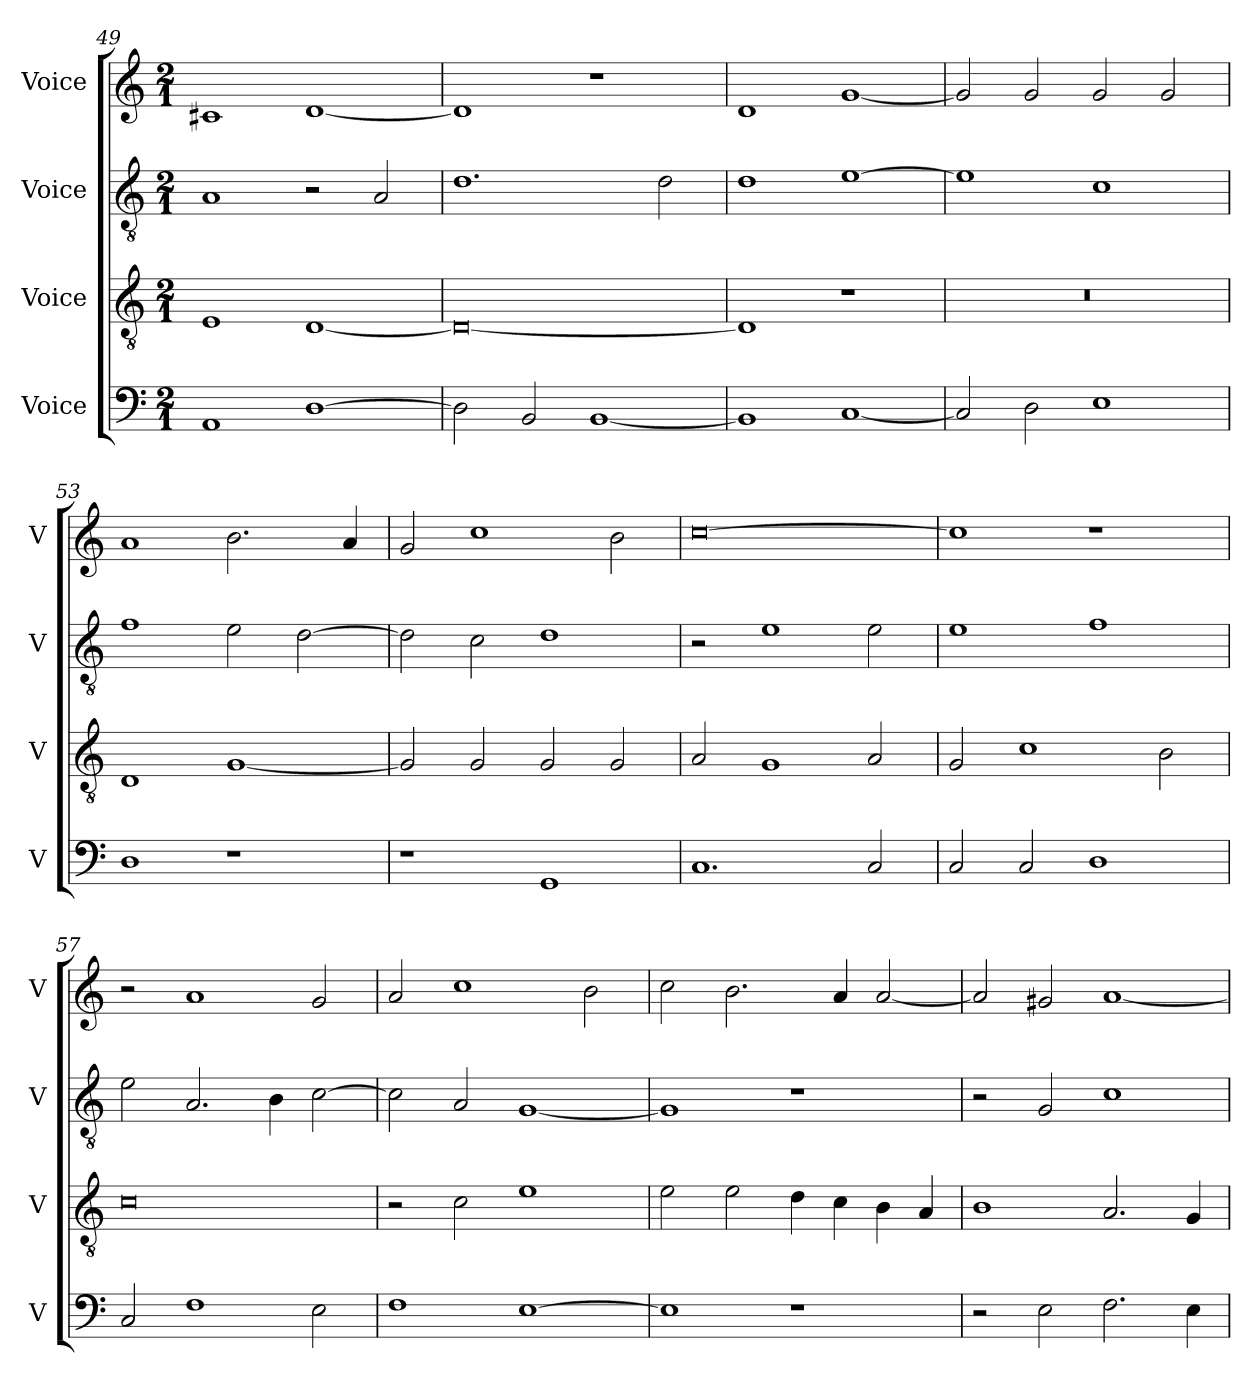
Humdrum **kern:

**kern	**kern	**kern	**kern
*part4	*part3	*part2	*part1
*staff4	*staff3	*staff2	*staff1
*I"Voice	*I"Voice	*I"Voice	*I"Voice
*I'V	*I'V	*I'V	*I'V
!!LO:LB:g=z
*clefF4	*clefGv2	*clefGv2	*clefG2
*k[]	*k[]	*k[]	*k[]
*M2/1	*M2/1	*M2/1	*M2/1
=49	=49	=49	=49
1AA	1E	1A	1c#X
[1D	[1D	2r	[1d
.	.	2A/	.
=50	=50	=50	=50
2D\]	0D_	1.d	1d]
2BB/	.	.	.
[1BB	.	.	1r
.	.	2d\	.
=51	=51	=51	=51
1BB]	1D]	1d	1d
[1C	1r	[1e	[1g
=52	=52	=52	=52
2C/]	0r	1e]	2g/]
2D\	.	.	2g/
1E	.	1c	2g/
.	.	.	2g/
!!LO:LB:g=z
=53	=53	=53	=53
1D	1D	1f	1a
1r	[1G	2e\	2.b\
.	.	[2d\	.
.	.	.	4a/
=54	=54	=54	=54
1r	2G/]	2d\]	2g/
.	2G/	2c\	1cc
1GG	2G/	1d	.
.	2G/	.	2b\
=55	=55	=55	=55
1.C	2A/	2r	[0cc
.	1G	1e	.
2C/	2A/	2e\	.
=56	=56	=56	=56
2C/	2G/	1e	1cc]
2C/	1c	.	.
1D	.	1f	1r
.	2B\	.	.
!!LO:LB:g=z
=57	=57	=57	=57
2C/	0c	2e\	2r
1F	.	2.A/	1a
.	.	4B\	.
2E\	.	[2c\	2g/
=58	=58	=58	=58
1F	2r	2c\]	2a/
.	2c\	2A/	1cc
[1E	1e	[1G	.
.	.	.	2b\
=59	=59	=59	=59
1E]	2e\	1G]	2cc\
.	2e\	.	2.b\
1r	4d\	1r	.
.	4c\	.	4a/
.	4B\	.	[2a/
.	4A/	.	.
=60	=60	=60	=60
2r	1B	2r	2a/]
2E\	.	2G/	2g#X/
2.F\	2.A/	1c	[1a
4E\	4G/	.	.
=	=	=	=
*-	*-	*-	*-
